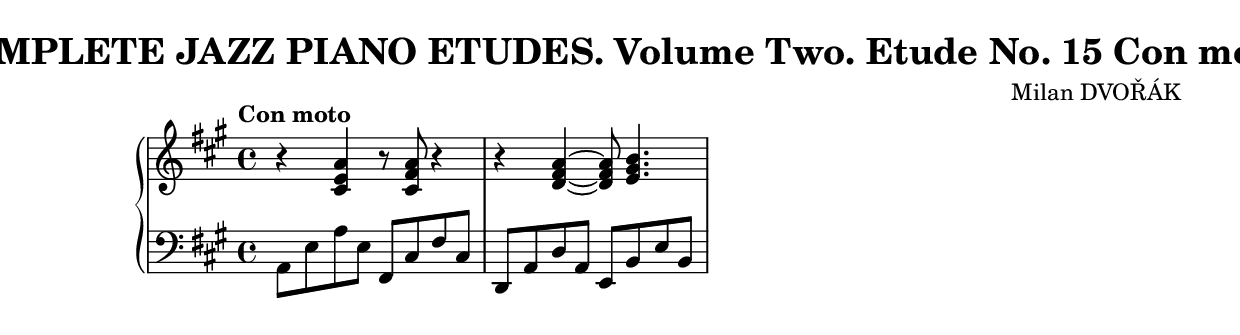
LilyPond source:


\version "2.18.2"

\header {
  title = "COMPLETE JAZZ PIANO ETUDES. Volume Two. Etude No. 15 Con moto."
  composer = "Milan DVOŘÁK"
}

upper = \relative c' {
  \clef treble
  \key a \major
  \time 4/4
  \tempo "Con moto"

  r4 <cis e a>4 r8 <cis fis a>8 r4 | r4 <d fis a>4~ <d fis a>8 <e gis b>4. |
}

lower = \relative c {
  \clef bass
  \key a \major
  \time 4/4
  a8 e' a e  fis, cis' fis cis | d,8 a' d a e b' e b |
}

\score {
  \new PianoStaff <<
    \new Staff = "upper" \upper
    \new Staff = "lower" \lower
  >>
  \layout { }
  \midi { }
}
